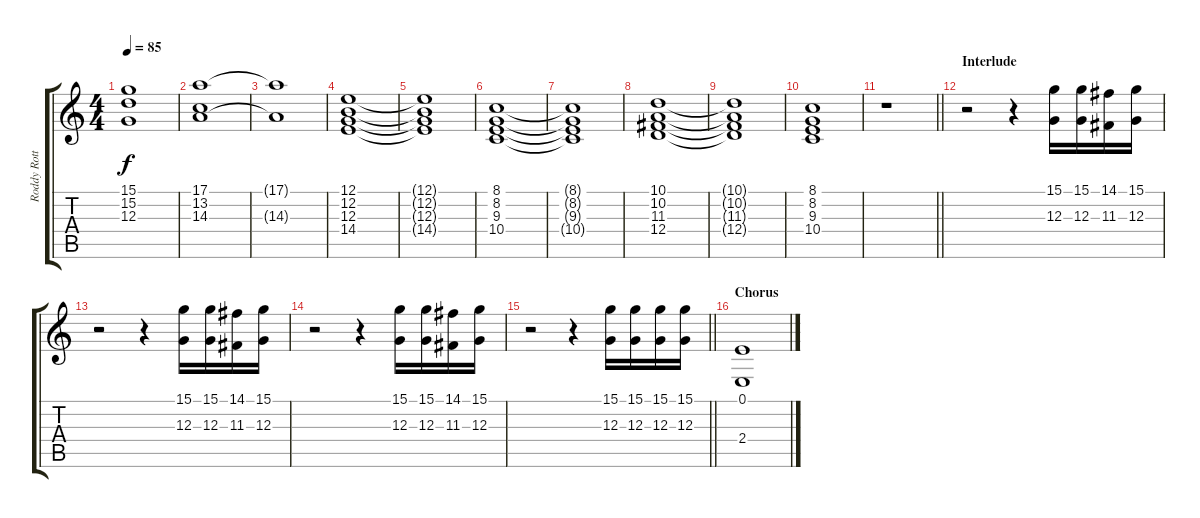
\track ("Roddy Rottum (Keyboards)" "Roddy Rott") {instrument stringensemble1}
\staff {score tabs}
\tuning (E4 B3 G3 D3 A2 E2) {hide}
\ts (4 4)
\tempo 85
\clef g2
\ks c
(15.1{t} 15.2{t} 12.3{t}).1{dy f} |
(17.1 13.2 14.3).1 |
(17.1{t} 14.3{t}).1 |
(12.1 12.2 12.3 14.4).1 |
(12.1{t} 12.2{t} 12.3{t} 14.4{t}).1 |
(8.1 8.2 9.3 10.4).1 |
(8.1{t} 8.2{t} 9.3{t} 10.4{t}).1 |
(10.1 10.2 11.3 12.4).1 |
(10.1{t} 10.2{t} 11.3{t} 12.4{t}).1 |
(8.1 8.2 9.3 10.4).1 |
\barLineRight lightlight
r.1 |
\section ("" "Interlude")
r.2 r.4 (15.1 12.3).16 (15.1 12.3).16 (14.1 11.3).16 (15.1 12.3).16 |
r.2 r.4 (15.1 12.3).16 (15.1 12.3).16 (14.1 11.3).16 (15.1 12.3).16 |
r.2 r.4 (15.1 12.3).16 (15.1 12.3).16 (14.1 11.3).16 (15.1 12.3).16 |
\barLineRight lightlight
r.2 r.4 (15.1 12.3).16 (15.1 12.3).16 (15.1 12.3).16 (15.1 12.3).16 |
\section ("" "Chorus")
(0.1 2.4).1
